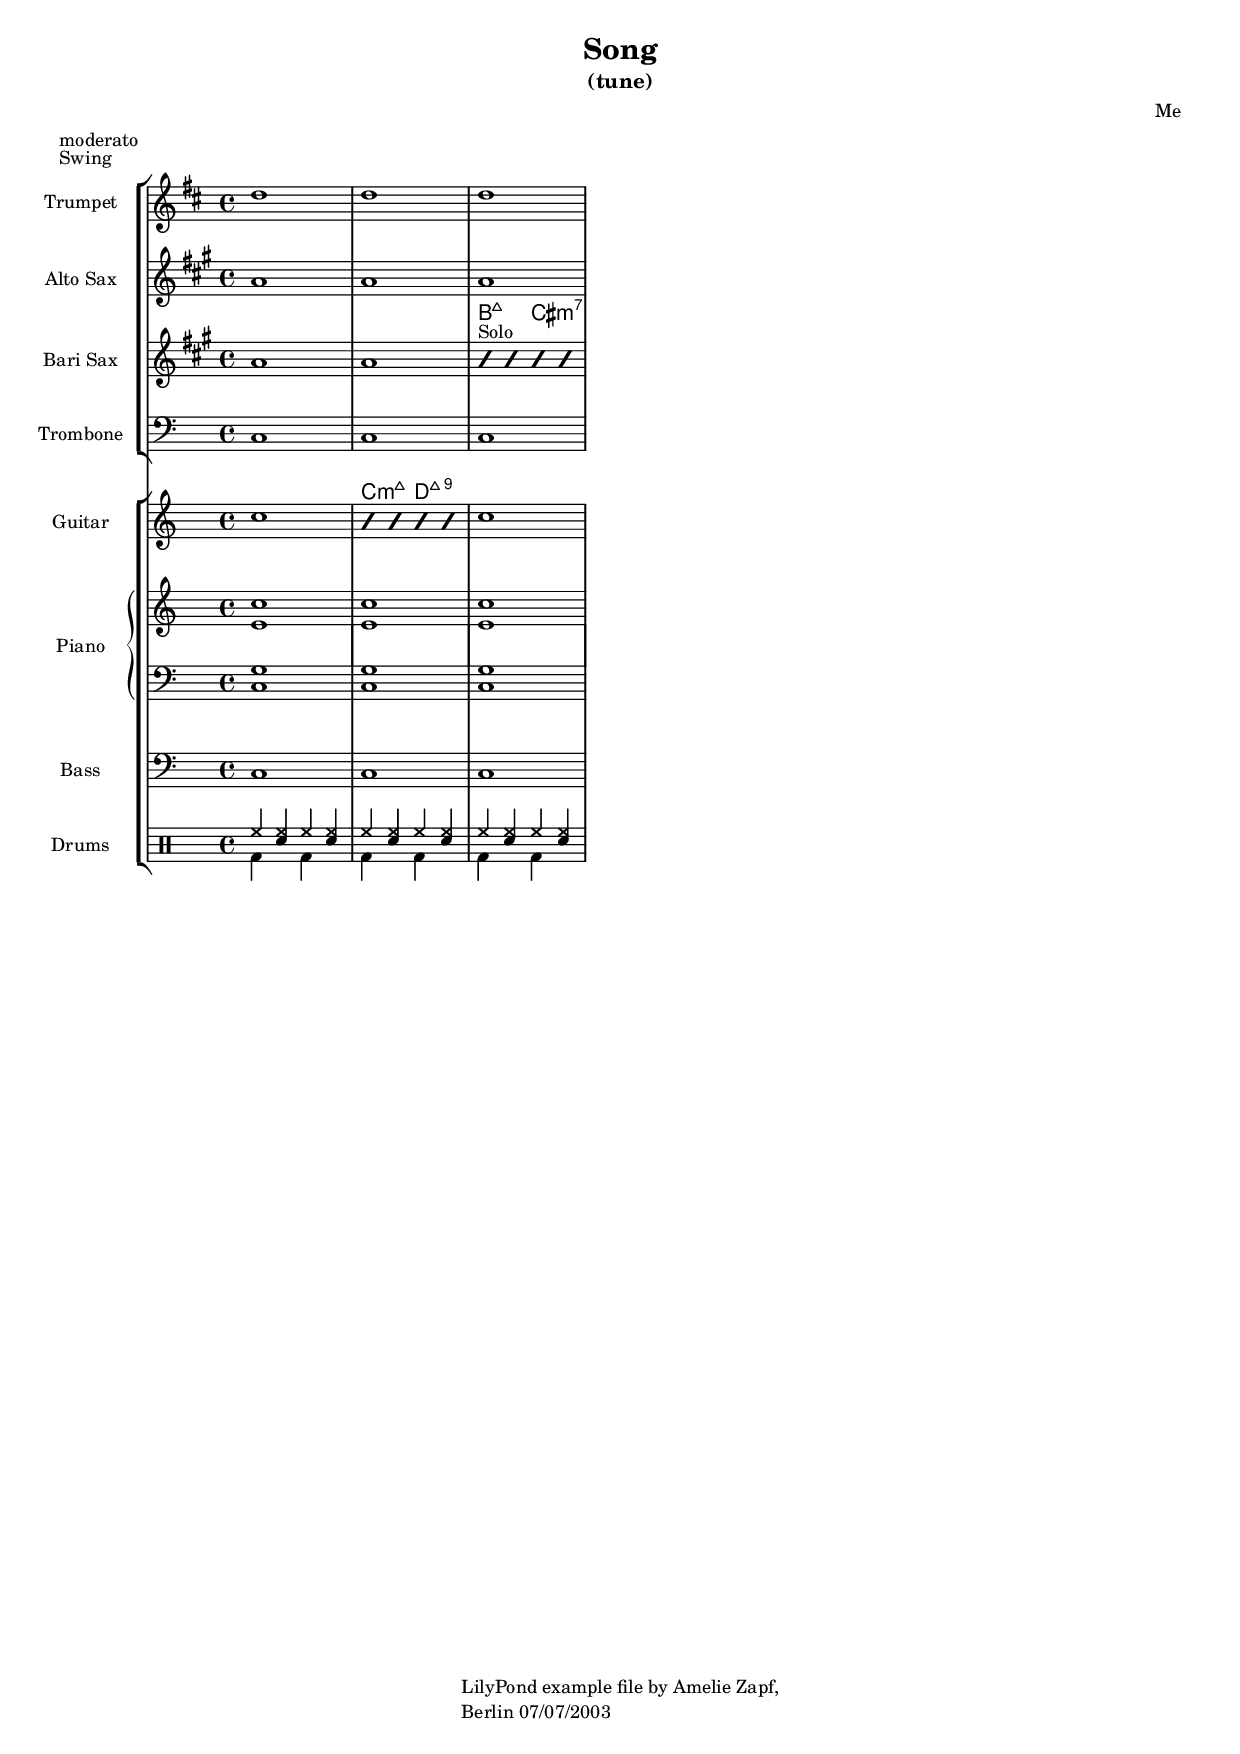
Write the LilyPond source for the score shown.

%% Do not edit this file; it is auto-generated from LSR http://lsr.dsi.unimi.it
%% This file is in the public domain.
\version "2.11.46"

\header {
  lsrtags = "keyboards, percussion, template"

  texidoc = "
This is quite an advanced template, for a jazz ensemble. Note that all
instruments are notated in \\key c \\major. This refers to the key in
concert pitch; LilyPond will automatically transpose the key if the
music is within a \\transpose section.

"
  doctitle = "Jazz combo template"
} % begin verbatim
\header {
           title = "Song"
           subtitle = "(tune)"
           composer = "Me"
           meter = "moderato"
           piece = "Swing"
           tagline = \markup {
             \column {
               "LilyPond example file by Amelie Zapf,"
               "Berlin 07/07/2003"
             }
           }
           texidoc = "Jazz tune for combo
                      (horns, guitar, piano, bass, drums)."
         }
         
         #(set-global-staff-size 16)
         \include "english.ly"
         
         %%%%%%%%%%%% Some macros %%%%%%%%%%%%%%%%%%%
         
         sl = {
           \override NoteHead #'style = #'slash
           \override Stem #'transparent = ##t
         }
         nsl = {
           \revert NoteHead #'style
           \revert Stem #'transparent
         }
         crOn = \override NoteHead #'style = #'cross
         crOff = \revert NoteHead #'style
         
         %% insert chord name style stuff here.
         
         jzchords = { }
         
         
         %%%%%%%%%%%% Keys'n'thangs %%%%%%%%%%%%%%%%%
         
         global = {
           \time 4/4
         }
         
         Key = { \key c \major }
         
         % ############ Horns ############
         
         % ------ Trumpet ------
         trpt = \transpose c d \relative c'' {
           \Key
           c1 c c
         }
         trpharmony = \transpose c' d {
           \jzchords
         }
         trumpet = {
           \global
           \set Staff.instrumentName = #"Trumpet"
           \clef treble
           <<
             \trpt
           >>
         }
         
         % ------ Alto Saxophone ------
         alto = \transpose c a \relative c' {
           \Key
           c1 c c
         }
         altoharmony = \transpose c' a {
           \jzchords
         }
         altosax = {
           \global
           \set Staff.instrumentName = #"Alto Sax"
           \clef treble
           <<
             \alto
           >>
         }
         
         % ------ Baritone Saxophone ------
         bari = \transpose c a' \relative c {
           \Key
           c1 c \sl d4^"Solo" d d d \nsl
         }
         bariharmony = \transpose c' a \chordmode {
           \jzchords s1 s d2:maj e:m7
         }
         barisax = {
           \global
           \set Staff.instrumentName = #"Bari Sax"
           \clef treble
           <<
             \bari
           >>
         }
         
         % ------ Trombone ------
         tbone = \relative c {
           \Key
           c1 c c
         }
         tboneharmony = \chordmode {
           \jzchords
         }
         trombone = {
           \global
           \set Staff.instrumentName = #"Trombone"
           \clef bass
           <<
             \tbone
           >>
         }
         
         % ############ Rhythm Section #############
         
         % ------ Guitar ------
         gtr = \relative c'' {
           \Key
           c1 \sl b4 b b b \nsl c1
         }
         gtrharmony = \chordmode {
           \jzchords
           s1 c2:min7+ d2:maj9
         }
         guitar = {
           \global
           \set Staff.instrumentName = #"Guitar"
           \clef treble
           <<
             \gtr
           >>
         }
         
         %% ------ Piano ------
         rhUpper = \relative c'' {
           \voiceOne
           \Key
           c1 c c
         }
         rhLower = \relative c' {
           \voiceTwo
           \Key
           e1 e e
         }
         
         lhUpper = \relative c' {
           \voiceOne
           \Key
           g1 g g
         }
         lhLower = \relative c {
           \voiceTwo
           \Key
           c1 c c
         }
         
         PianoRH = {
           \clef treble
           \global
           \set Staff.midiInstrument = "acoustic grand"
           <<
             \new Voice = "one" \rhUpper
             \new Voice = "two" \rhLower
           >>
         }
         PianoLH = {
           \clef bass
           \global
           \set Staff.midiInstrument = "acoustic grand"
           <<
             \new Voice = "one" \lhUpper
             \new Voice = "two" \lhLower
           >>
         }
         
         piano = {
           <<
             \set PianoStaff.instrumentName = #"Piano"
             \new Staff = "upper" \PianoRH
             \new Staff = "lower" \PianoLH
           >>
         }
         
         % ------ Bass Guitar ------
         Bass = \relative c {
           \Key
           c1 c c
         }
         bass = {
           \global
           \set Staff.instrumentName = #"Bass"
           \clef bass
           <<
             \Bass
           >>
         }
         
         % ------ Drums ------
         up = \drummode {
           hh4 <hh sn>4 hh <hh sn> hh <hh sn>4
           hh4 <hh sn>4
           hh4 <hh sn>4
           hh4 <hh sn>4
         }
         
         down = \drummode {
           bd4 s bd s bd s bd s bd s bd s
         }
         
         drumContents = {
           \global
           <<
             \set DrumStaff.instrumentName = #"Drums"
             \new DrumVoice { \voiceOne \up }
             \new DrumVoice { \voiceTwo \down }
           >>
         }
         
         %%%%%%%%% It All Goes Together Here %%%%%%%%%%%%%%%%%%%%%%
         
         \score {
           <<
             \new StaffGroup = "horns" <<
               \new Staff = "trumpet" \trumpet
               \new Staff = "altosax" \altosax
               \new ChordNames = "barichords" \bariharmony
               \new Staff = "barisax" \barisax
               \new Staff = "trombone" \trombone
             >>
         
             \new StaffGroup = "rhythm" <<
               \new ChordNames = "chords" \gtrharmony
               \new Staff = "guitar" \guitar
               \new PianoStaff = "piano" \piano
               \new Staff = "bass" \bass
               \new DrumStaff { \drumContents }
             >>
           >>
         
           \layout {
             \context { \RemoveEmptyStaffContext }
             \context {
               \Score
               \override BarNumber #'padding = #3
               \override RehearsalMark #'padding = #2
               skipBars = ##t
             }
           }
         
           \midi { }
         }

